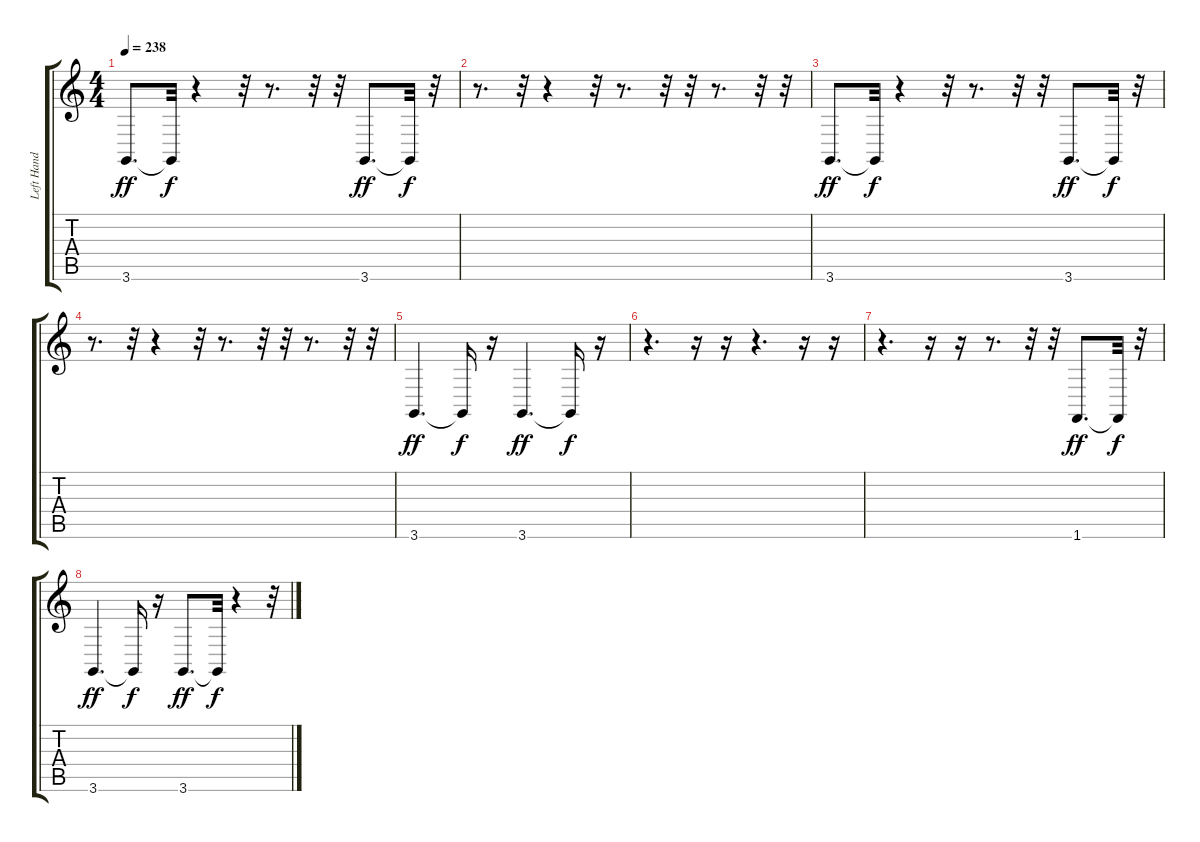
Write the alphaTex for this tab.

\track ("Left Hand" "Left Hand") {instrument acousticgrandpiano}
\staff {score tabs}
\tuning (E4 B3 G3 D3 A2 E2) {hide}
\ts (4 4)
\tempo 238
\clef g2
\ks c
3.6.8{d dy ff} 3.6{t}.32{dy f} r.4 r.32 r.8{d} r.32 r.32 3.6.8{d dy ff} 3.6{t}.32{dy f} r.32 |
r.8{d} r.32 r.4 r.32 r.8{d} r.32 r.32 r.8{d} r.32 r.32 |
3.6.8{d dy ff} 3.6{t}.32{dy f} r.4 r.32 r.8{d} r.32 r.32 3.6.8{d dy ff} 3.6{t}.32{dy f} r.32 |
r.8{d} r.32 r.4 r.32 r.8{d} r.32 r.32 r.8{d} r.32 r.32 |
3.6.4{d dy ff} 3.6{t}.16{dy f} r.16 3.6.4{d dy ff} 3.6{t}.16{dy f} r.16 |
r.4{d} r.16 r.16 r.4{d} r.16 r.16 |
r.4{d} r.16 r.16 r.8{d} r.32 r.32 1.6.8{d dy ff} 1.6{t}.32{dy f} r.32 |
3.6.4{d dy ff} 3.6{t}.16{dy f} r.16 3.6.8{d dy ff} 3.6{t}.32{dy f} r.4 r.32
